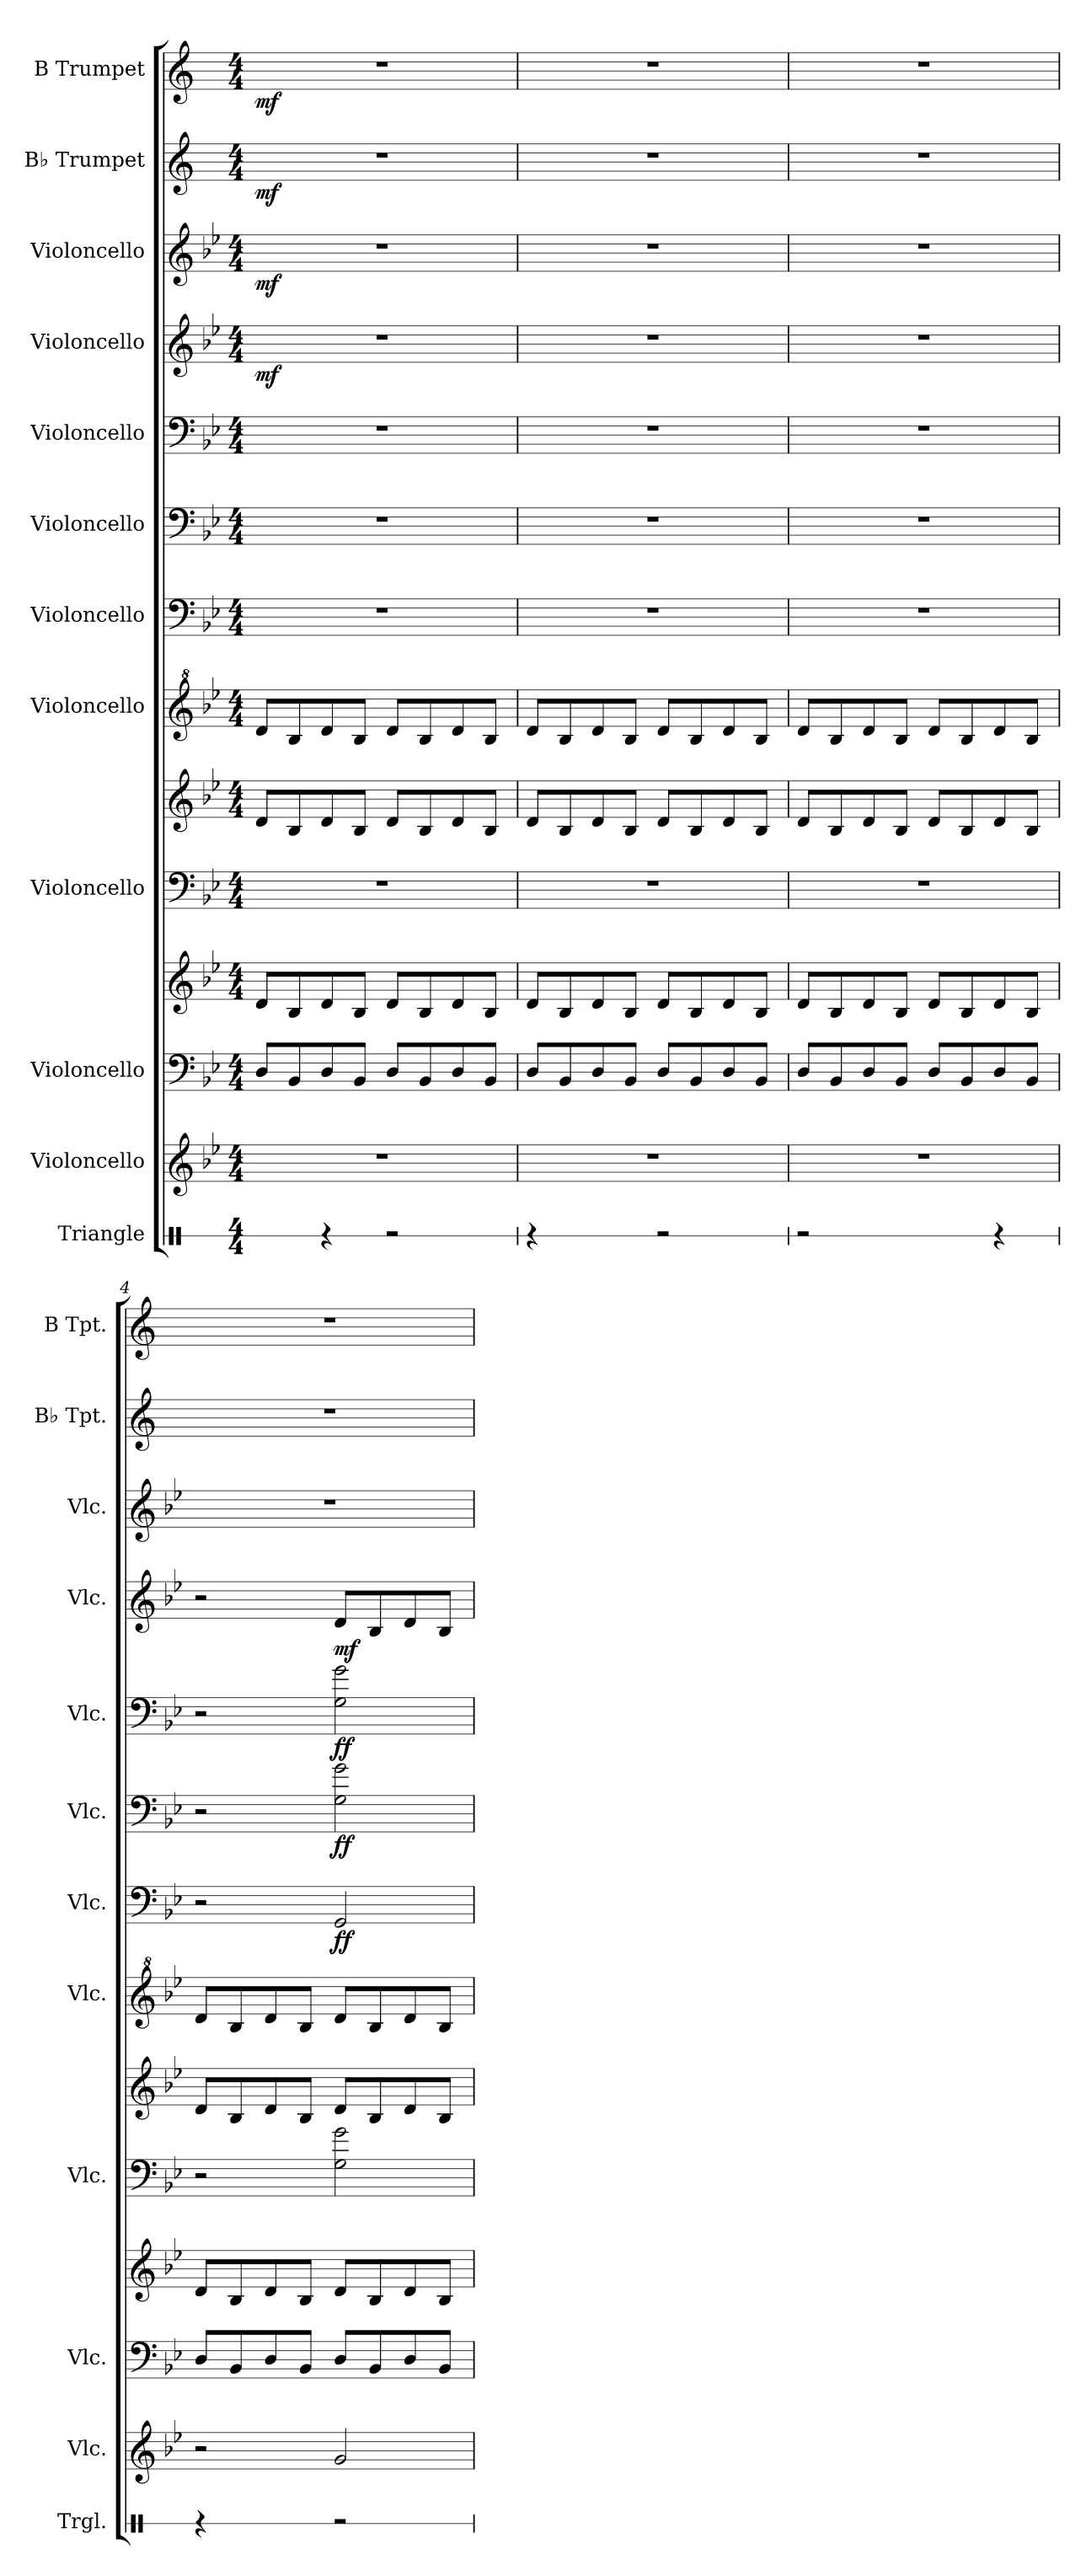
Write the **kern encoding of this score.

**kern	**kern	**kern	**kern	**kern	**kern	**kern	**kern	**dynam	**kern	**dynam	**kern	**dynam	**kern	**dynam	**kern	**dynam	**kern	**dynam	**kern	**dynam
*part12	*part11	*part10	*part10	*part9	*part9	*part8	*part7	*part7	*part6	*part6	*part5	*part5	*part4	*part4	*part3	*part3	*part2	*part2	*part1	*part1
*staff14	*staff13	*staff12	*staff11	*staff10	*staff9	*staff8	*staff7	*staff7	*staff6	*staff6	*staff5	*staff5	*staff4	*staff4	*staff3	*staff3	*staff2	*staff2	*staff1	*staff1
*I"Triangle	*I"Violoncello	*I"Violoncello	*	*I"Violoncello	*	*I"Violoncello	*I"Violoncello	*	*I"Violoncello	*	*I"Violoncello	*	*I"Violoncello	*	*I"Violoncello	*	*I"B♭ Trumpet	*	*I"B Trumpet	*
*I'Trgl.	*I'Vlc.	*I'Vlc.	*	*I'Vlc.	*	*I'Vlc.	*I'Vlc.	*	*I'Vlc.	*	*I'Vlc.	*	*I'Vlc.	*	*I'Vlc.	*	*I'B♭ Tpt.	*	*I'B Tpt.	*
*stria1	*	*	*	*	*	*	*	*	*	*	*	*	*	*	*	*	*	*	*	*
*clefX	*clefG2	*clefF4	*clefG2	*clefF4	*clefG2	*clefG^2	*clefF4	*	*clefF4	*	*clefF4	*	*clefG2	*	*clefG2	*	*clefG2	*	*clefG2	*
*	*	*	*	*	*	*	*	*	*	*	*	*	*	*	*	*	*ITrd1c2	*	*ITrd1c2	*
*k[]	*k[b-e-]	*k[b-e-]	*k[b-e-]	*k[b-e-]	*k[b-e-]	*k[b-e-]	*k[b-e-]	*	*k[b-e-]	*	*k[b-e-]	*	*k[b-e-]	*	*k[b-e-]	*	*k[b-e-]	*	*k[b-e-]	*
*C:	*B-:	*B-:	*B-:	*B-:	*B-:	*B-:	*B-:	*	*B-:	*	*B-:	*	*B-:	*	*B-:	*	*B-:	*	*B-:	*
*M4/4	*M4/4	*M4/4	*M4/4	*M4/4	*M4/4	*M4/4	*M4/4	*	*M4/4	*	*M4/4	*	*M4/4	*	*M4/4	*	*M4/4	*	*M4/4	*
=1	=1	=1	=1	=1	=1	=1	=1	=1	=1	=1	=1	=1	=1	=1	=1	=1	=1	=1	=1	=1
!	!	!	!	!	!	!	!	!	!	!	!	!	!	!LO:DY:b	!	!LO:DY:b	!	!LO:DY:b	!	!LO:DY:b
4R\	1r	8D/L	8d/L	1r	8d/L	8dd/L	1r	.	1r	.	1r	.	1r	mf	1r	mf	1r	mf	1r	mf
.	.	8BB-/	8B-/	.	8B-/	8b-/	.	.	.	.	.	.	.	.	.	.	.	.	.	.
4r	.	8D/	8d/	.	8d/	8dd/	.	.	.	.	.	.	.	.	.	.	.	.	.	.
.	.	8BB-/J	8B-/J	.	8B-/J	8b-/J	.	.	.	.	.	.	.	.	.	.	.	.	.	.
2r	.	8D/L	8d/L	.	8d/L	8dd/L	.	.	.	.	.	.	.	.	.	.	.	.	.	.
.	.	8BB-/	8B-/	.	8B-/	8b-/	.	.	.	.	.	.	.	.	.	.	.	.	.	.
.	.	8D/	8d/	.	8d/	8dd/	.	.	.	.	.	.	.	.	.	.	.	.	.	.
.	.	8BB-/J	8B-/J	.	8B-/J	8b-/J	.	.	.	.	.	.	.	.	.	.	.	.	.	.
=2	=2	=2	=2	=2	=2	=2	=2	=2	=2	=2	=2	=2	=2	=2	=2	=2	=2	=2	=2	=2
4r	1r	8D/L	8d/L	1r	8d/L	8dd/L	1r	.	1r	.	1r	.	1r	.	1r	.	1r	.	1r	.
.	.	8BB-/	8B-/	.	8B-/	8b-/	.	.	.	.	.	.	.	.	.	.	.	.	.	.
4R\	.	8D/	8d/	.	8d/	8dd/	.	.	.	.	.	.	.	.	.	.	.	.	.	.
.	.	8BB-/J	8B-/J	.	8B-/J	8b-/J	.	.	.	.	.	.	.	.	.	.	.	.	.	.
2r	.	8D/L	8d/L	.	8d/L	8dd/L	.	.	.	.	.	.	.	.	.	.	.	.	.	.
.	.	8BB-/	8B-/	.	8B-/	8b-/	.	.	.	.	.	.	.	.	.	.	.	.	.	.
.	.	8D/	8d/	.	8d/	8dd/	.	.	.	.	.	.	.	.	.	.	.	.	.	.
.	.	8BB-/J	8B-/J	.	8B-/J	8b-/J	.	.	.	.	.	.	.	.	.	.	.	.	.	.
=3	=3	=3	=3	=3	=3	=3	=3	=3	=3	=3	=3	=3	=3	=3	=3	=3	=3	=3	=3	=3
2r	1r	8D/L	8d/L	1r	8d/L	8dd/L	1r	.	1r	.	1r	.	1r	.	1r	.	1r	.	1r	.
.	.	8BB-/	8B-/	.	8B-/	8b-/	.	.	.	.	.	.	.	.	.	.	.	.	.	.
.	.	8D/	8d/	.	8d/	8dd/	.	.	.	.	.	.	.	.	.	.	.	.	.	.
.	.	8BB-/J	8B-/J	.	8B-/J	8b-/J	.	.	.	.	.	.	.	.	.	.	.	.	.	.
4R\	.	8D/L	8d/L	.	8d/L	8dd/L	.	.	.	.	.	.	.	.	.	.	.	.	.	.
.	.	8BB-/	8B-/	.	8B-/	8b-/	.	.	.	.	.	.	.	.	.	.	.	.	.	.
4r	.	8D/	8d/	.	8d/	8dd/	.	.	.	.	.	.	.	.	.	.	.	.	.	.
.	.	8BB-/J	8B-/J	.	8B-/J	8b-/J	.	.	.	.	.	.	.	.	.	.	.	.	.	.
=4	=4	=4	=4	=4	=4	=4	=4	=4	=4	=4	=4	=4	=4	=4	=4	=4	=4	=4	=4	=4
4r	2r	8D/L	8d/L	2r	8d/L	8dd/L	2r	.	2r	.	2r	.	2r	.	1r	.	1r	.	1r	.
.	.	8BB-/	8B-/	.	8B-/	8b-/	.	.	.	.	.	.	.	.	.	.	.	.	.	.
4R\	.	8D/	8d/	.	8d/	8dd/	.	.	.	.	.	.	.	.	.	.	.	.	.	.
.	.	8BB-/J	8B-/J	.	8B-/J	8b-/J	.	.	.	.	.	.	.	.	.	.	.	.	.	.
!	!	!	!	!	!	!	!	!LO:DY:b	!	!LO:DY:b	!	!LO:DY:b	!	!LO:DY:b	!	!	!	!	!	!
2r	2g/	8D/L	8d/L	2G\ 2g\	8d/L	8dd/L	2GG/	ff	2G\ 2g\	ff	2G\ 2g\	ff	8d/L	mf	.	.	.	.	.	.
.	.	8BB-/	8B-/	.	8B-/	8b-/	.	.	.	.	.	.	8B-/	.	.	.	.	.	.	.
.	.	8D/	8d/	.	8d/	8dd/	.	.	.	.	.	.	8d/	.	.	.	.	.	.	.
.	.	8BB-/J	8B-/J	.	8B-/J	8b-/J	.	.	.	.	.	.	8B-/J	.	.	.	.	.	.	.
=	=	=	=	=	=	=	=	=	=	=	=	=	=	=	=	=	=	=	=	=
*-	*-	*-	*-	*-	*-	*-	*-	*-	*-	*-	*-	*-	*-	*-	*-	*-	*-	*-	*-	*-
